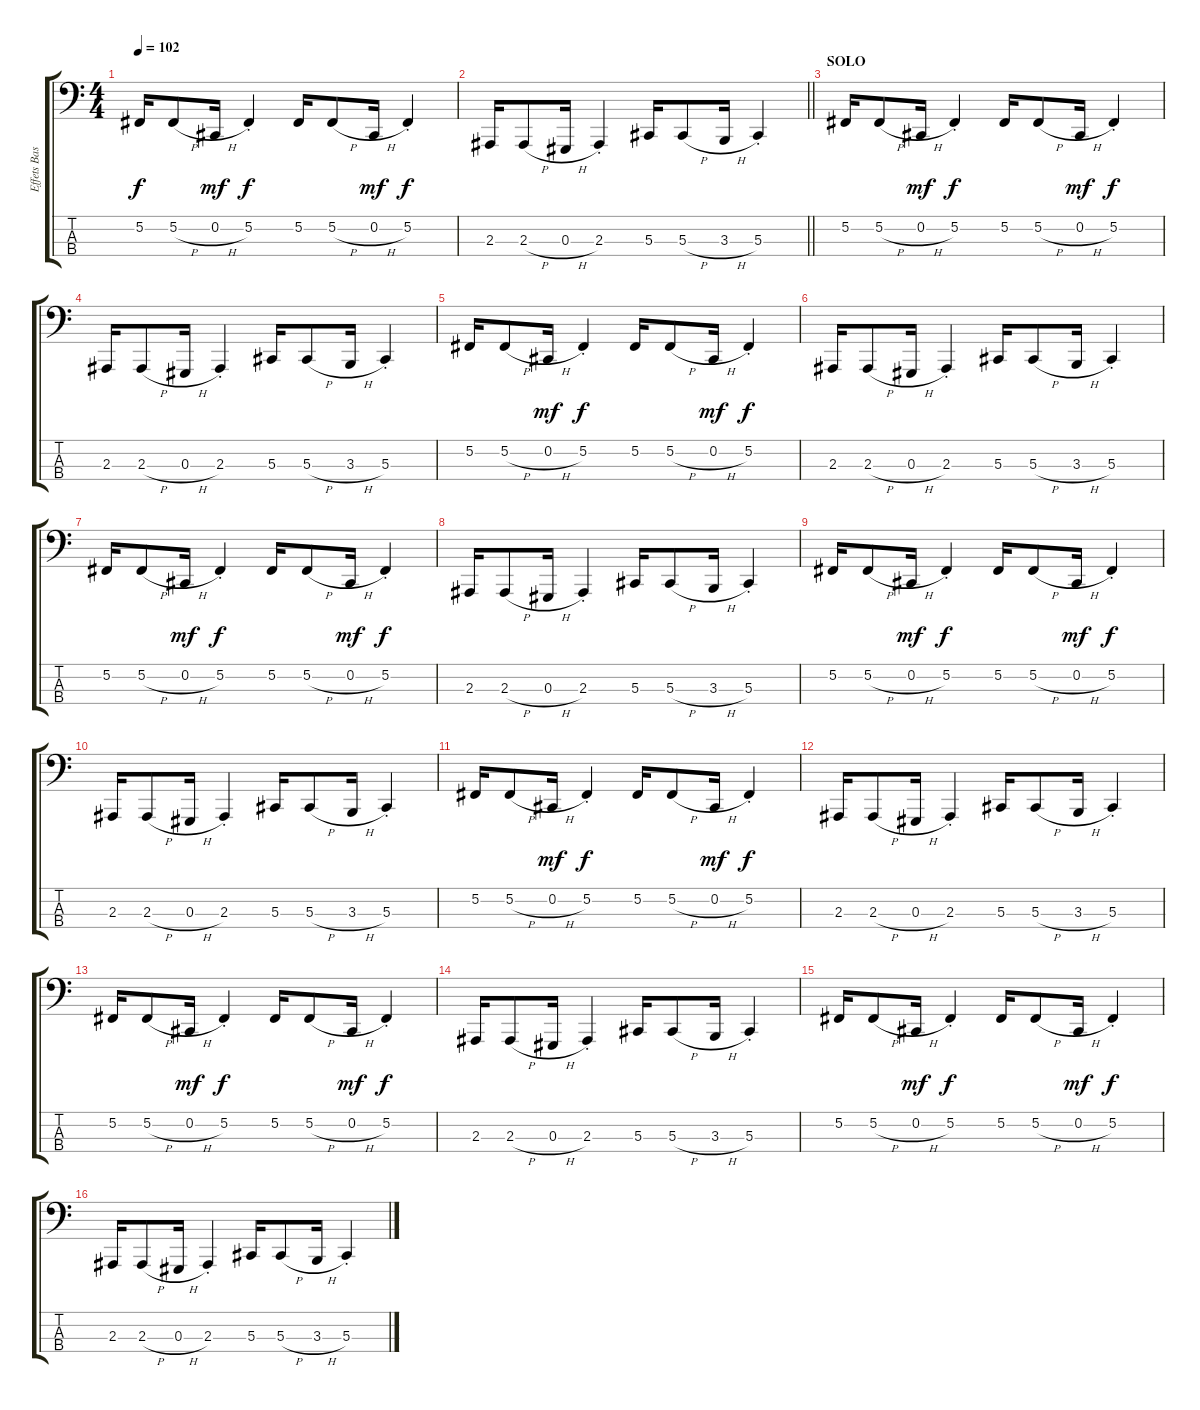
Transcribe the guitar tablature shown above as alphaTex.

\track ("Effets Basse" "Effets Bas") {instrument lead2sawtooth}
\staff {score tabs}
\tuning (Gb2 Db2 Ab1 Eb1) {hide}
\ts (4 4)
\tempo 102
\clef f4
\ks c
5.2.16{dy f} 5.2{h}.8 0.2{h}.16{dy mf} 5.2{st}.4{dy f} 5.2.16 5.2{h}.8 0.2{h}.16{dy mf} 5.2{st}.4{dy f} |
\barLineRight lightlight
2.3.16 2.3{h}.8 0.3{h}.16 2.3{st}.4 5.3.16 5.3{h}.8 3.3{h}.16 5.3{st}.4 |
\section ("" "SOLO")
5.2.16 5.2{h}.8 0.2{h}.16{dy mf} 5.2{st}.4{dy f} 5.2.16 5.2{h}.8 0.2{h}.16{dy mf} 5.2{st}.4{dy f} |
2.3.16 2.3{h}.8 0.3{h}.16 2.3{st}.4 5.3.16 5.3{h}.8 3.3{h}.16 5.3{st}.4 |
5.2.16 5.2{h}.8 0.2{h}.16{dy mf} 5.2{st}.4{dy f} 5.2.16 5.2{h}.8 0.2{h}.16{dy mf} 5.2{st}.4{dy f} |
2.3.16 2.3{h}.8 0.3{h}.16 2.3{st}.4 5.3.16 5.3{h}.8 3.3{h}.16 5.3{st}.4 |
5.2.16 5.2{h}.8 0.2{h}.16{dy mf} 5.2{st}.4{dy f} 5.2.16 5.2{h}.8 0.2{h}.16{dy mf} 5.2{st}.4{dy f} |
2.3.16 2.3{h}.8 0.3{h}.16 2.3{st}.4 5.3.16 5.3{h}.8 3.3{h}.16 5.3{st}.4 |
5.2.16 5.2{h}.8 0.2{h}.16{dy mf} 5.2{st}.4{dy f} 5.2.16 5.2{h}.8 0.2{h}.16{dy mf} 5.2{st}.4{dy f} |
2.3.16 2.3{h}.8 0.3{h}.16 2.3{st}.4 5.3.16 5.3{h}.8 3.3{h}.16 5.3{st}.4 |
5.2.16 5.2{h}.8 0.2{h}.16{dy mf} 5.2{st}.4{dy f} 5.2.16 5.2{h}.8 0.2{h}.16{dy mf} 5.2{st}.4{dy f} |
2.3.16 2.3{h}.8 0.3{h}.16 2.3{st}.4 5.3.16 5.3{h}.8 3.3{h}.16 5.3{st}.4 |
5.2.16 5.2{h}.8 0.2{h}.16{dy mf} 5.2{st}.4{dy f} 5.2.16 5.2{h}.8 0.2{h}.16{dy mf} 5.2{st}.4{dy f} |
2.3.16 2.3{h}.8 0.3{h}.16 2.3{st}.4 5.3.16 5.3{h}.8 3.3{h}.16 5.3{st}.4 |
5.2.16 5.2{h}.8 0.2{h}.16{dy mf} 5.2{st}.4{dy f} 5.2.16 5.2{h}.8 0.2{h}.16{dy mf} 5.2{st}.4{dy f} |
2.3.16 2.3{h}.8 0.3{h}.16 2.3{st}.4 5.3.16 5.3{h}.8 3.3{h}.16 5.3{st}.4
